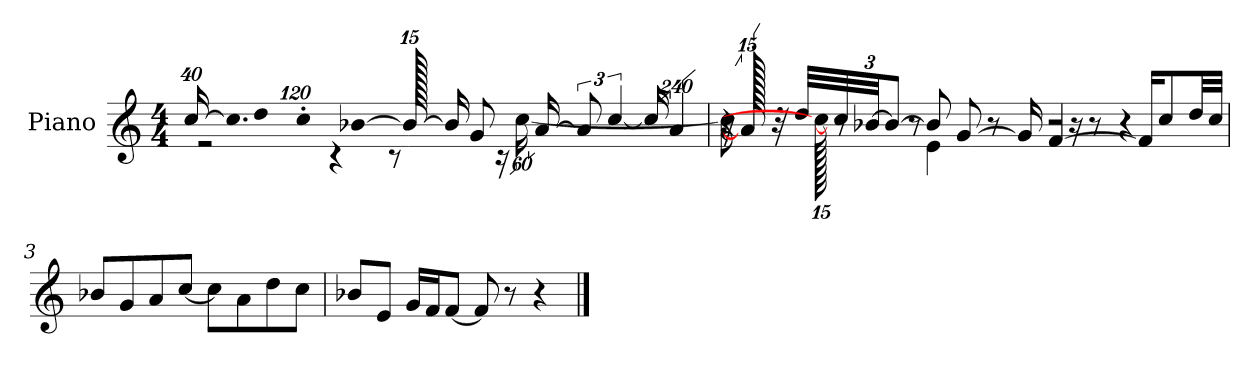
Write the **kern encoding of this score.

**kern
*part1
*staff1
*I"Piano
*I'P-no
*clefG2
*k[]
*M4/4
*MM90
*Xbrackettup
=1
!LO:N:vis=32
*^
[640%23cc/KLL	960ryy
.	2r
!LO:N:vis=16.	!
960%103cc/]	.
!LO:N:vis=32	!
640%23dd/L	.
!LO:N:vis=32	!
640%23cc'/	.
[1920%67b-X/JJ	.
960b-/_	.
16b-/KL]	.
8g/	.
[16a/Jk	.
*brackettup	*
12a/]	4r
[6cc/	.
16cc/KL]	8r
[960%179a/	.
.	16r
.	[960%59cc\
=2	=2
*	*^
16r	8cc\]	4r
960a'/]	.	.
32r	.	.
32dd/LLL	.	.
.	960cc\_	.
*Xbrackettup	*	*
48cc/	8r	.
[48b-X/JJ	.	.
12b-/J_	.	.
.	.	8r
8b-/]	4e\	.
.	.	[8g/
8r	.	.
.	.	16g/]
[4f/	2r	.
.	.	16r
.	.	8r
.	.	4r
16f/KL]	.	.
8cc/	.	.
32dd/LL	.	.
32cc/JJJ	.	.
.	.	960ryy
*v	*v	*v
!!LO:LB:g=z
=3
8b-X/L
8g/
8a/
[8cc/J
8cc\L]
8a\
8dd\
8cc\J
=4
8b-X/L
8e/J
16g/LL
16f/J
[8f/J
8f/]
8r
4r
==
*-
